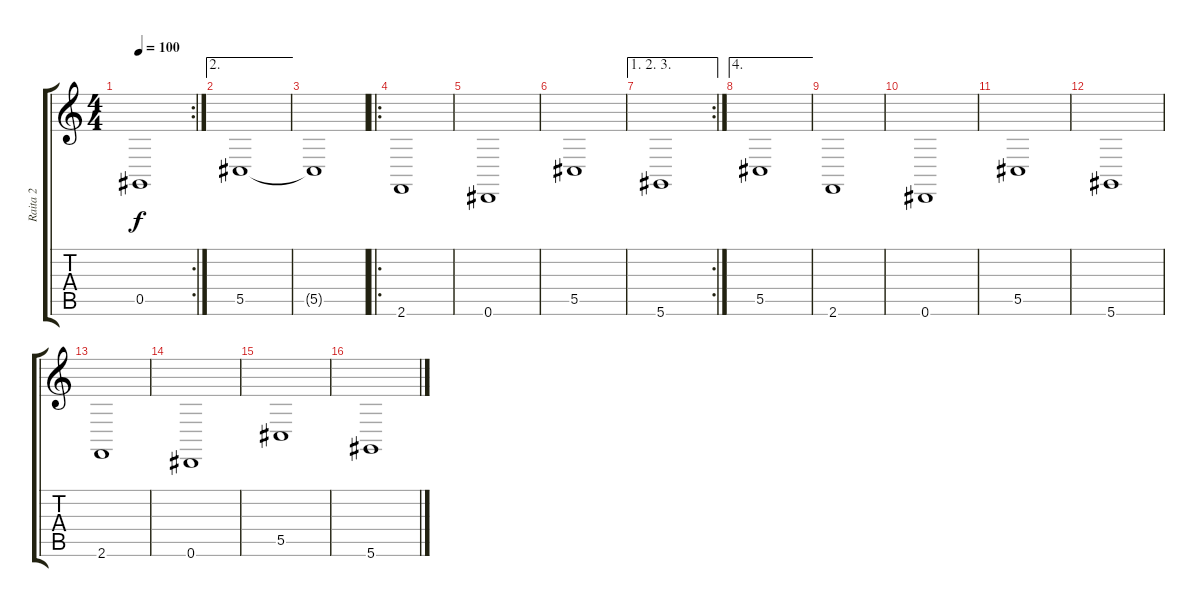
\track ("Raita 2" "Raita 2") {instrument stringensemble2}
\staff {score tabs}
\tuning (Eb4 Bb3 Gb3 Db3 Ab2 Eb2) {hide}
\rc 2
\ts (4 4)
\tempo 100
\clef g2
\ks c
0.5.1{dy f} |
\ae 2
5.5.1 |
5.5{t}.1 |
\ro
2.6.1 |
0.6.1 |
5.5.1 |
\ae (1 2 3)
\rc 2
5.6.1 |
\ae 4
5.5.1 |
2.6.1 |
0.6.1 |
5.5.1 |
5.6.1 |
2.6.1 |
0.6.1 |
5.5.1 |
5.6.1
